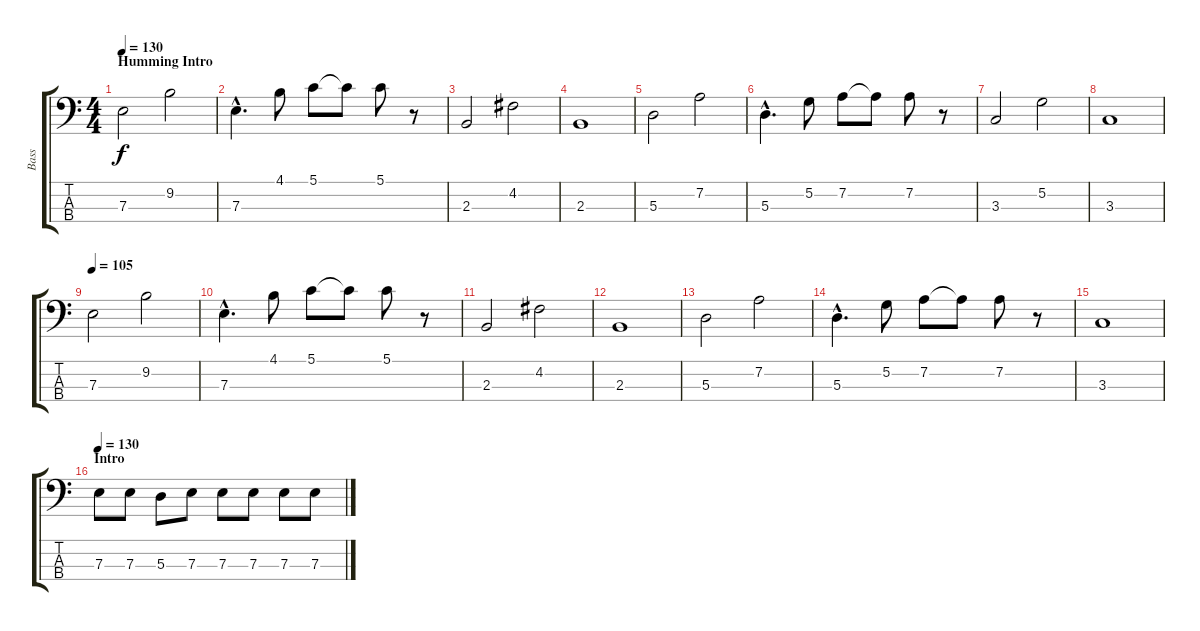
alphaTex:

\track ("Bass" "Bass") {instrument electricbassfinger}
\staff {score tabs}
\tuning (G2 D2 A1 E1) {hide}
\ts (4 4)
\section ("" "Humming Intro")
\tempo 130
\tempo 105
\tempo 130
\clef f4
\ks c
7.3.2{dy f instrument electricbassfinger} 9.2.2 |
7.3{hac}.4{d} 4.1.8 5.1.8 5.1{t}.8 5.1.8 r.8 |
2.3.2 4.2.2 |
2.3.1 |
5.3.2 7.2.2 |
5.3{hac}.4{d} 5.2.8 7.2.8 7.2{t}.8 7.2.8 r.8 |
3.3.2 5.2.2 |
3.3.1 |
\tempo 105
7.3.2 9.2.2 |
7.3{hac}.4{d} 4.1.8 5.1.8 5.1{t}.8 5.1.8 r.8 |
2.3.2 4.2.2 |
2.3.1 |
5.3.2 7.2.2 |
5.3{hac}.4{d} 5.2.8 7.2.8 7.2{t}.8 7.2.8 r.8 |
3.3.1 |
\section ("" "Intro")
\tempo 130
7.3.8 7.3.8 5.3.8 7.3.8 7.3.8 7.3.8 7.3.8 7.3.8
